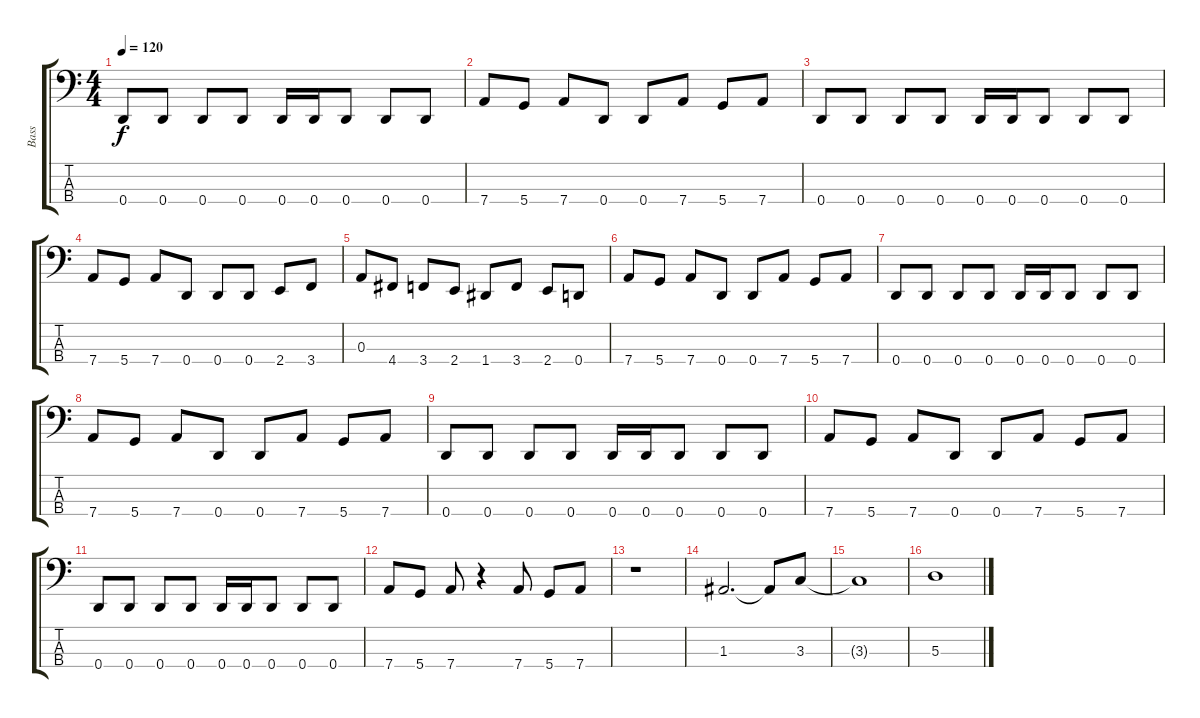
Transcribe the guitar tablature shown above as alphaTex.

\track ("Bass" "Bass") {instrument electricbassfinger}
\staff {score tabs}
\tuning (G2 D2 A1 D1) {hide}
\ts (4 4)
\tempo 120
\clef f4
\ks c
0.4.8{dy f} 0.4.8 0.4.8 0.4.8 0.4.16 0.4.16 0.4.8 0.4.8 0.4.8 |
7.4.8 5.4.8 7.4.8 0.4.8 0.4.8 7.4.8 5.4.8 7.4.8 |
0.4.8 0.4.8 0.4.8 0.4.8 0.4.16 0.4.16 0.4.8 0.4.8 0.4.8 |
7.4.8 5.4.8 7.4.8 0.4.8 0.4.8 0.4.8 2.4.8 3.4.8 |
0.3.8 4.4.8 3.4.8 2.4.8 1.4.8 3.4.8 2.4.8 0.4.8 |
7.4.8 5.4.8 7.4.8 0.4.8 0.4.8 7.4.8 5.4.8 7.4.8 |
0.4.8 0.4.8 0.4.8 0.4.8 0.4.16 0.4.16 0.4.8 0.4.8 0.4.8 |
7.4.8 5.4.8 7.4.8 0.4.8 0.4.8 7.4.8 5.4.8 7.4.8 |
0.4.8 0.4.8 0.4.8 0.4.8 0.4.16 0.4.16 0.4.8 0.4.8 0.4.8 |
7.4.8 5.4.8 7.4.8 0.4.8 0.4.8 7.4.8 5.4.8 7.4.8 |
0.4.8 0.4.8 0.4.8 0.4.8 0.4.16 0.4.16 0.4.8 0.4.8 0.4.8 |
7.4.8 5.4.8 7.4.8 r.4 7.4.8 5.4.8 7.4.8 |
r.1 |
1.3.2{d} 1.3{t}.8 3.3.8 |
3.3{t}.1 |
5.3.1
